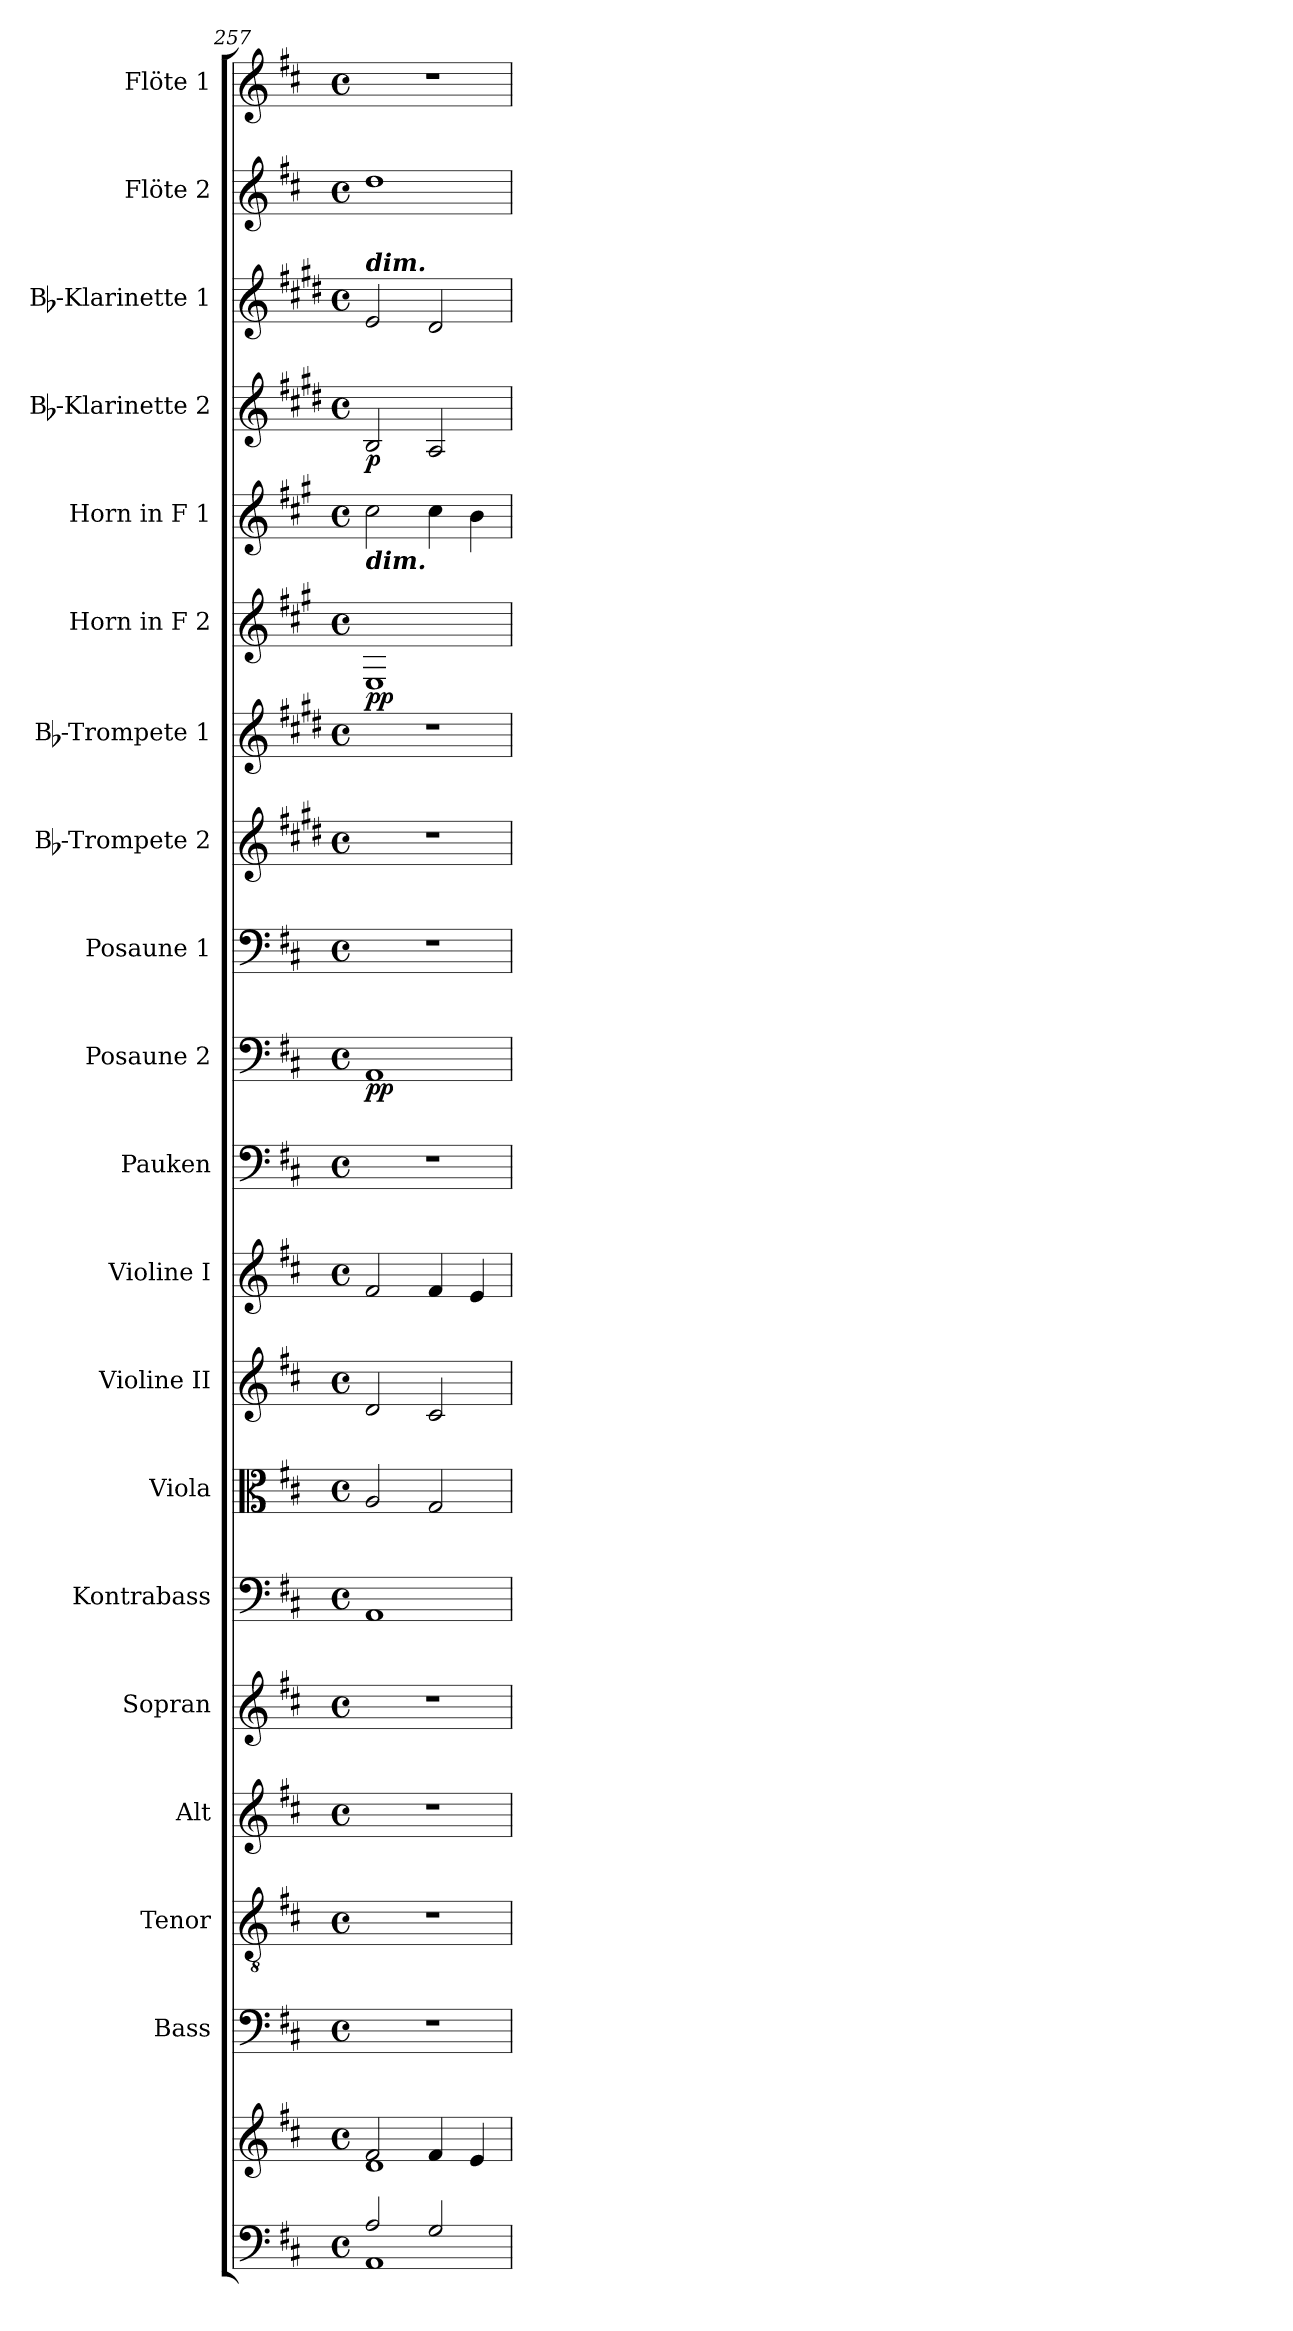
**kern	**kern	**kern	**kern	**kern	**kern	**kern	**kern	**kern	**kern	**kern	**kern	**dynam	**kern	**kern	**kern	**kern	**dynam	**kern	**kern	**dynam	**kern	**kern	**kern
*part20	*part20	*part19	*part18	*part17	*part16	*part15	*part14	*part13	*part12	*part11	*part10	*part10	*part9	*part8	*part7	*part6	*part6	*part5	*part4	*part4	*part3	*part2	*part1
*staff21	*staff20	*staff19	*staff18	*staff17	*staff16	*staff15	*staff14	*staff13	*staff12	*staff11	*staff10	*staff10	*staff9	*staff8	*staff7	*staff6	*staff6	*staff5	*staff4	*staff4	*staff3	*staff2	*staff1
*	*	*I"Bass	*I"Tenor	*I"Alt	*I"Sopran	*I"Kontrabass	*I"Viola	*I"Violine II	*I"Violine I	*I"Pauken	*I"Posaune 2	*	*I"Posaune 1	*I"Bb-Trompete 2	*I"Bb-Trompete 1	*I"Horn in F 2	*	*I"Horn in F 1	*I"Bb-Klarinette 2	*	*I"Bb-Klarinette 1	*I"Flöte 2	*I"Flöte 1
*	*	*I'B.	*I'T.	*I'A.	*I'S.	*I'Kb.	*I'Vla.	*I'Vl. II	*I'Vl. I	*I'Pk.	*I'Pos. 2	*	*I'Pos. 1	*I'Bb Trp. 2	*I'Bb Trp. 1	*	*	*	*I'Bb Kl. 2	*	*I'Bb Kl. 1	*I'Fl. 2	*I'Fl. 1
*clefF4	*clefG2	*clefF4	*clefGv2	*clefG2	*clefG2	*clefF4	*clefC3	*clefG2	*clefG2	*clefF4	*clefF4	*	*clefF4	*clefG2	*clefG2	*clefG2	*	*clefG2	*clefG2	*	*clefG2	*clefG2	*clefG2
*	*	*	*	*	*	*ITrd7c12	*	*	*	*	*	*	*	*ITrd1c2	*ITrd1c2	*ITrd4c7	*	*ITrd4c7	*ITrd1c2	*	*ITrd1c2	*	*
*k[f#c#]	*k[f#c#]	*k[f#c#]	*k[f#c#]	*k[f#c#]	*k[f#c#]	*k[f#c#]	*k[f#c#]	*k[f#c#]	*k[f#c#]	*k[f#c#]	*k[f#c#]	*	*k[f#c#]	*k[f#c#]	*k[f#c#]	*k[f#c#]	*	*k[f#c#]	*k[f#c#]	*	*k[f#c#]	*k[f#c#]	*k[f#c#]
*D:	*D:	*D:	*D:	*D:	*D:	*D:	*D:	*D:	*D:	*D:	*D:	*	*D:	*D:	*D:	*D:	*	*D:	*D:	*	*D:	*D:	*D:
*M4/4	*M4/4	*M4/4	*M4/4	*M4/4	*M4/4	*M4/4	*M4/4	*M4/4	*M4/4	*M4/4	*M4/4	*	*M4/4	*M4/4	*M4/4	*M4/4	*	*M4/4	*M4/4	*	*M4/4	*M4/4	*M4/4
*met(c)	*met(c)	*met(c)	*met(c)	*met(c)	*met(c)	*met(c)	*met(c)	*met(c)	*met(c)	*met(c)	*met(c)	*	*met(c)	*met(c)	*met(c)	*met(c)	*	*met(c)	*met(c)	*	*met(c)	*met(c)	*met(c)
=257	=257	=257	=257	=257	=257	=257	=257	=257	=257	=257	=257	=257	=257	=257	=257	=257	=257	=257	=257	=257	=257	=257	=257
*^	*^	*	*	*	*	*	*	*	*	*	*	*	*	*	*	*	*	*	*	*	*	*	*
!	!	!	!	!	!	!	!	!	!	!	!	!	!	!	!	!	!	!	!	!	!	!	!LO:TX:a:Bi:t=dim.	!	!
!	!	!	!	!	!	!	!	!	!	!	!	!	!	!	!	!	!	!	!	!LO:TX:b:Bi:t=dim.	!	!	!	!	!
!	!	!	!	!	!	!	!	!	!	!	!	!	!	!LO:DY:b	!	!	!	!	!LO:DY:b	!	!	!LO:DY:b	!	!	!
2A/	1AA	2f#/	1d	1r	1r	1r	1r	1AAA	2A/	2d/	2f#/	1r	1AA	pp	1r	1r	1r	1AA	pp	2f#\	2A/	p	2d/	1dd	1r
2G/	.	4f#/	.	.	.	.	.	.	2G/	2c#/	4f#/	.	.	.	.	.	.	.	.	4f#\	2G/	.	2c#/	.	.
.	.	4e/	.	.	.	.	.	.	.	.	4e/	.	.	.	.	.	.	.	.	4e\	.	.	.	.	.
*v	*v	*	*	*	*	*	*	*	*	*	*	*	*	*	*	*	*	*	*	*	*	*	*	*	*
*	*v	*v	*	*	*	*	*	*	*	*	*	*	*	*	*	*	*	*	*	*	*	*	*	*
=	=	=	=	=	=	=	=	=	=	=	=	=	=	=	=	=	=	=	=	=	=	=	=
*-	*-	*-	*-	*-	*-	*-	*-	*-	*-	*-	*-	*-	*-	*-	*-	*-	*-	*-	*-	*-	*-	*-	*-
